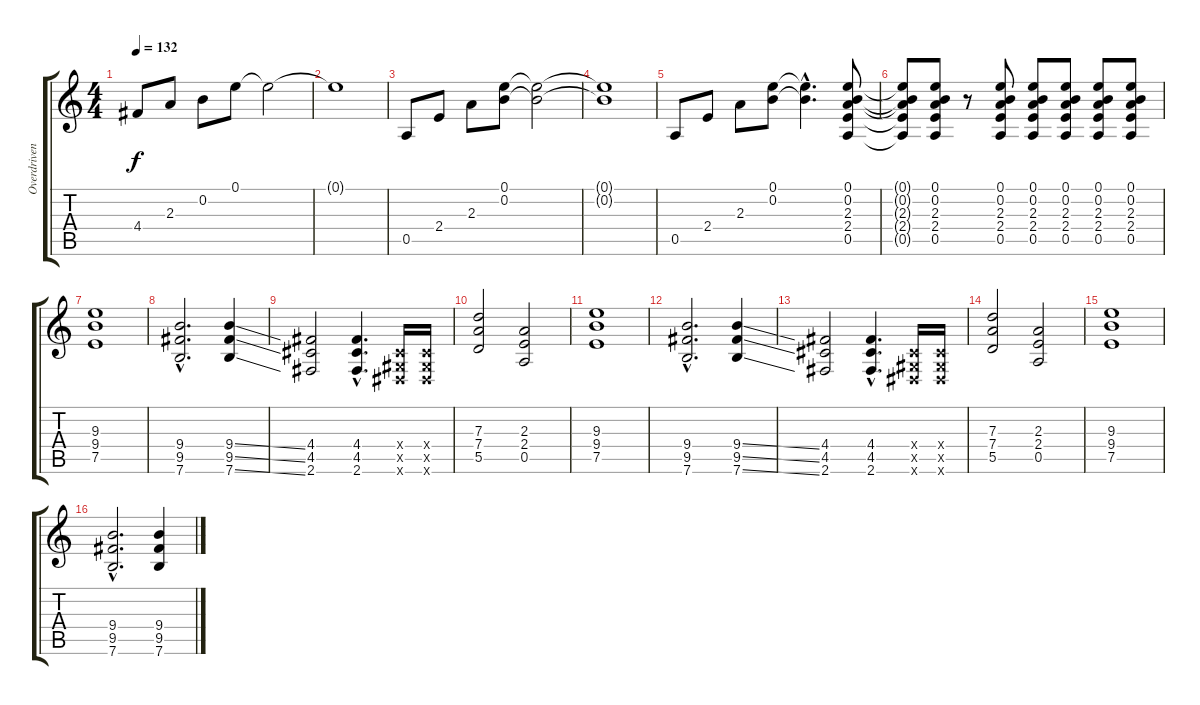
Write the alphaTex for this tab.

\track ("Overdriven Guitar" "Overdriven") {instrument overdrivenguitar}
\staff {score tabs}
\tuning (E4 B3 G3 D3 A2 E2) {hide}
\ts (4 4)
\tempo 132
\clef g2
\ks c
4.4.8{dy f} 2.3.8 0.2.8 0.1.8 0.1{t}.2 |
0.1{t}.1 |
0.5.8 2.4.8 2.3.8 (0.1 0.2).8 (0.1{t} 0.2{t}).2 |
(0.1{t} 0.2{t}).1 |
0.5.8 2.4.8 2.3.8 (0.1 0.2).8 (0.1{hac t} 0.2{hac t}).4{d} (0.1 0.2 2.3 2.4 0.5).8 |
(0.1{t} 0.2{t} 2.3{t} 2.4{t} 0.5{t}).8 (0.1 0.2 2.3 2.4 0.5).8 r.8 (0.1 0.2 2.3 2.4 0.5).8 (0.1 0.2 2.3 2.4 0.5).8 (0.1 0.2 2.3 2.4 0.5).8 (0.1 0.2 2.3 2.4 0.5).8 (0.1 0.2 2.3 2.4 0.5).8 |
(9.3 9.4 7.5).1 |
(9.4{hac} 9.5{hac} 7.6{hac}).2{d} (9.4{ss} 9.5{ss} 7.6{ss}).4 |
(4.4 4.5 2.6).2 (4.4{hac} 4.5{hac} 2.6{hac}).4{d} (-1.4{x} -1.5{x} -1.6{x}).16 (-1.4{x} -1.5{x} -1.6{x}).16 |
(7.3 7.4 5.5).2 (2.3 2.4 0.5).2 |
(9.3 9.4 7.5).1 |
(9.4{hac} 9.5{hac} 7.6{hac}).2{d} (9.4{ss} 9.5{ss} 7.6{ss}).4 |
(4.4 4.5 2.6).2 (4.4{hac} 4.5{hac} 2.6{hac}).4{d} (-1.4{x} -1.5{x} -1.6{x}).16 (-1.4{x} -1.5{x} -1.6{x}).16 |
(7.3 7.4 5.5).2 (2.3 2.4 0.5).2 |
(9.3 9.4 7.5).1 |
(9.4{hac} 9.5{hac} 7.6{hac}).2{d} (9.4{ss} 9.5{ss} 7.6{ss}).4
